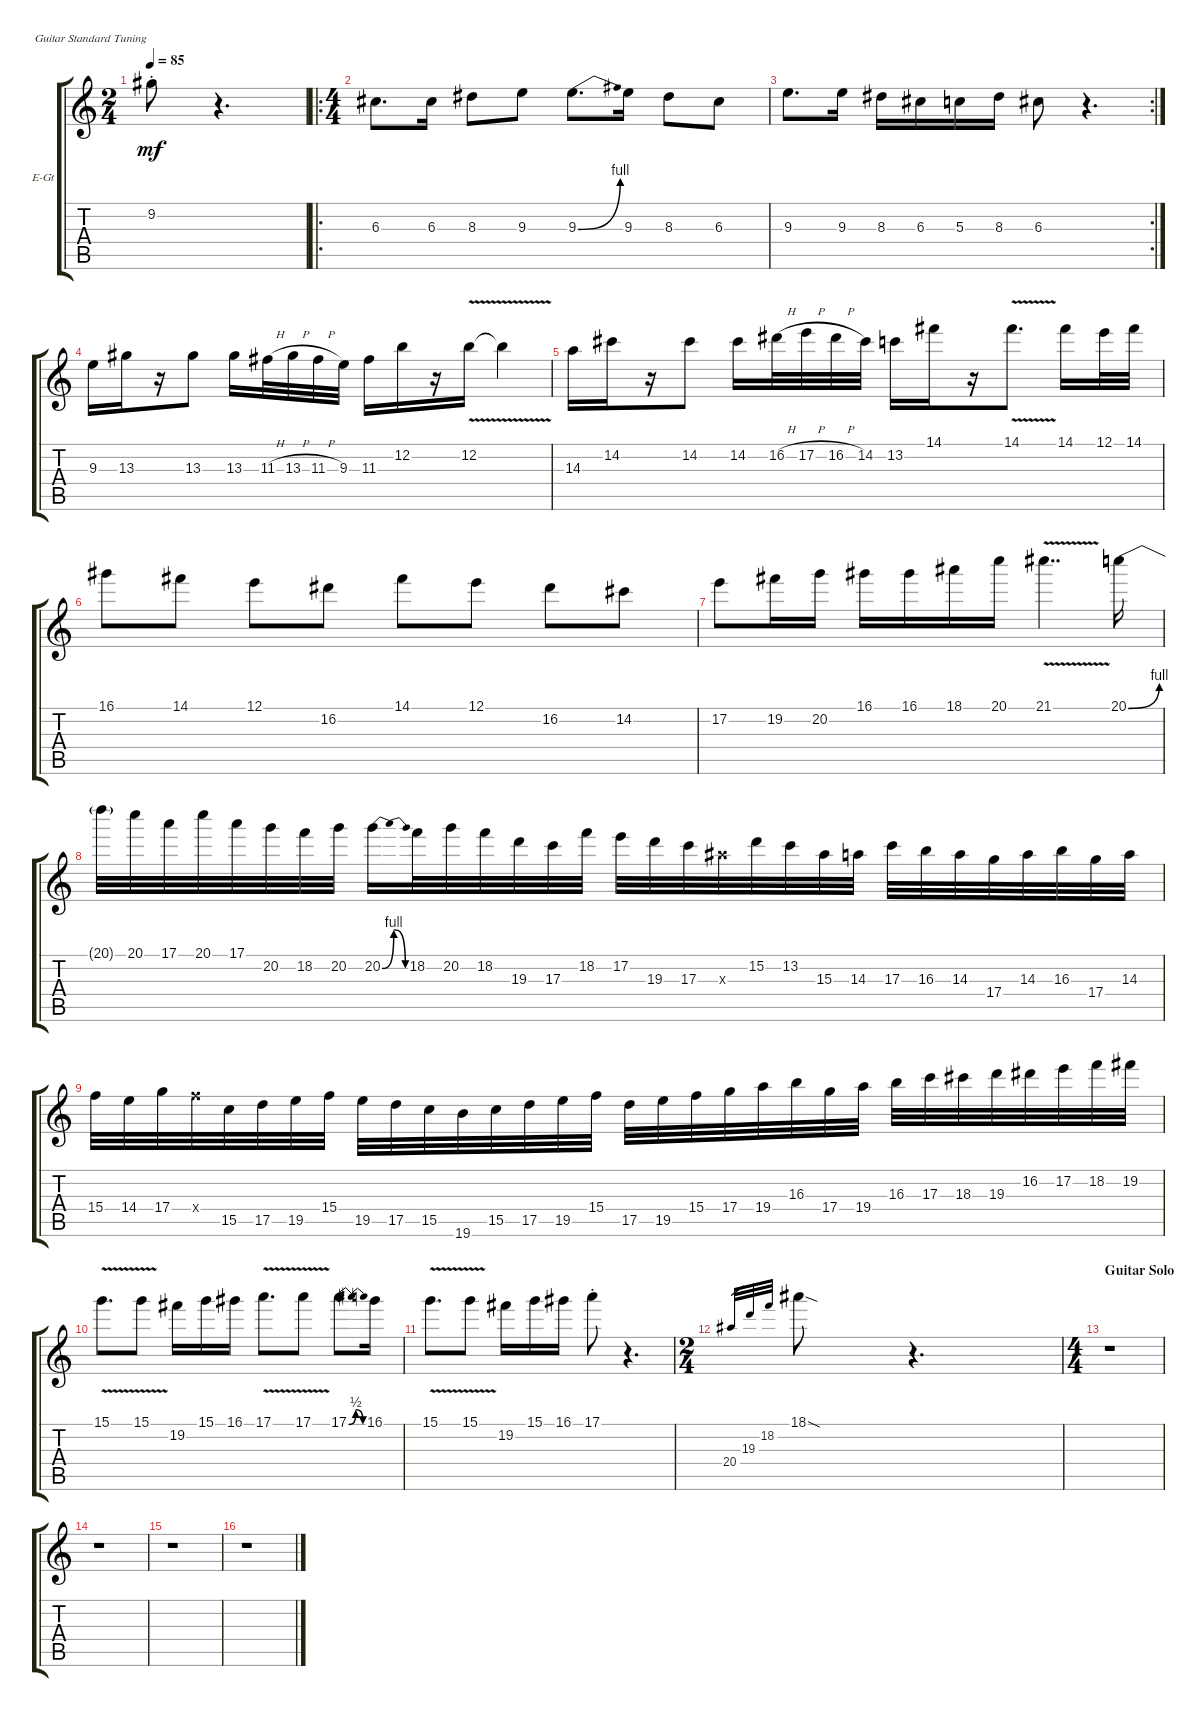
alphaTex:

\defaultSystemsLayout 4
\bracketExtendMode groupsimilarinstruments
\firstSystemTrackNameOrientation horizontal
\otherSystemsTrackNameOrientation horizontal
\track ("Clean Lead Guitar" "E-Gt") {instrument acousticguitarsteel}
\staff {score tabs}
\tuning (E4 B3 G3 D3 A2 E2)
\ts (2 4)
\tempo 85
\clef g2
\ks c
9.2{st}.8{dy mf} r.4{d} |
\ro
\ts (4 4)
6.3.8{d} 6.3.16 8.3.8 9.3.8 9.3{be (bend 0 0 12 4)}.8{d} 9.3.16 8.3.8 6.3.8 |
\rc 2
9.3.8{d} 9.3.16 8.3.16 6.3.16 5.3.16 8.3.16 6.3.8 r.4{d} |
\scale
0.535001 9.3.16 13.3.16 r.16 13.3.8 13.3.16 11.3{h}.32 13.3{h}.32 11.3{h}.32 9.3.32 11.3.16 12.2.16 r.16 12.2{v}.16 12.2{v t}.4 |
\scale
0.46502 14.3.16 14.2.16 r.16 14.2.8 14.2.16 16.2{h}.32 17.2{h}.32 16.2{h}.32 14.2.32 13.2.16 14.1.16 r.16 14.1{v}.8{d} 14.1.16 12.1.32 14.1.32 |
\scale
0.461469 16.1.8 14.1.8 12.1.8 16.2.8 14.1.8 12.1.8 16.2.8 14.2.8 |
\scale
0.538676 17.2.8 19.2.16 20.2.16 16.1.16 16.1.16 18.1.16 20.1.16 21.1{v}.4{dd} 20.1{be (bend 0 0 15 4)}.16 |
20.1{t}.32 20.1.32 17.1.32 20.1.32 17.1.32 20.2.32 18.2.32 20.2.32 20.2{be (bendrelease 0 0 10.2 4 20.4 4 30 0)}.16 18.2.32 20.2.32 18.2.32 19.3.32 17.3.32 18.2.32 17.2.32 19.3.32 17.3.32 15.3{x}.32 15.2.32 13.2.32 15.3.32 14.3.32 17.3.32 16.3.32 14.3.32 17.4.32 14.3.32 16.3.32 17.4.32 14.3.32 |
15.4.32 14.4.32 17.4.32 15.4{x}.32 15.5.32 17.5.32 19.5.32 15.4.32 19.5.32 17.5.32 15.5.32 19.6.32 15.5.32 17.5.32 19.5.32 15.4.32 17.5.32 19.5.32 15.4.32 17.4.32 19.4.32 16.3.32 17.4.32 19.4.32 16.3.32 17.3.32 18.3.32 19.3.32 16.2.32 17.2.32 18.2.32 19.2.32 |
\scale
0.42192 15.1{v}.8{d} 15.1{v}.8 19.2.16 15.1.16 16.1.16 17.1{v}.8{d} 17.1{v}.8 17.1{be (bendrelease 0 0 10.2 2 20.4 2 30 0)}.8 16.1.16 |
\scale
0.370425 15.1{v}.8{d} 15.1{v}.8 19.2.16 15.1.16 16.1.16 17.1{st}.8 r.4{d} |
\ts (2 4)
\scale
0.207339 20.4.32{gr} 19.3.32{gr} 18.2.32{gr} 18.1{sod}.8 r.4{d} |
\ts (4 4)
\section ("" "Guitar Solo")
r.1 |
r.1 |
r.1 |
r.1
